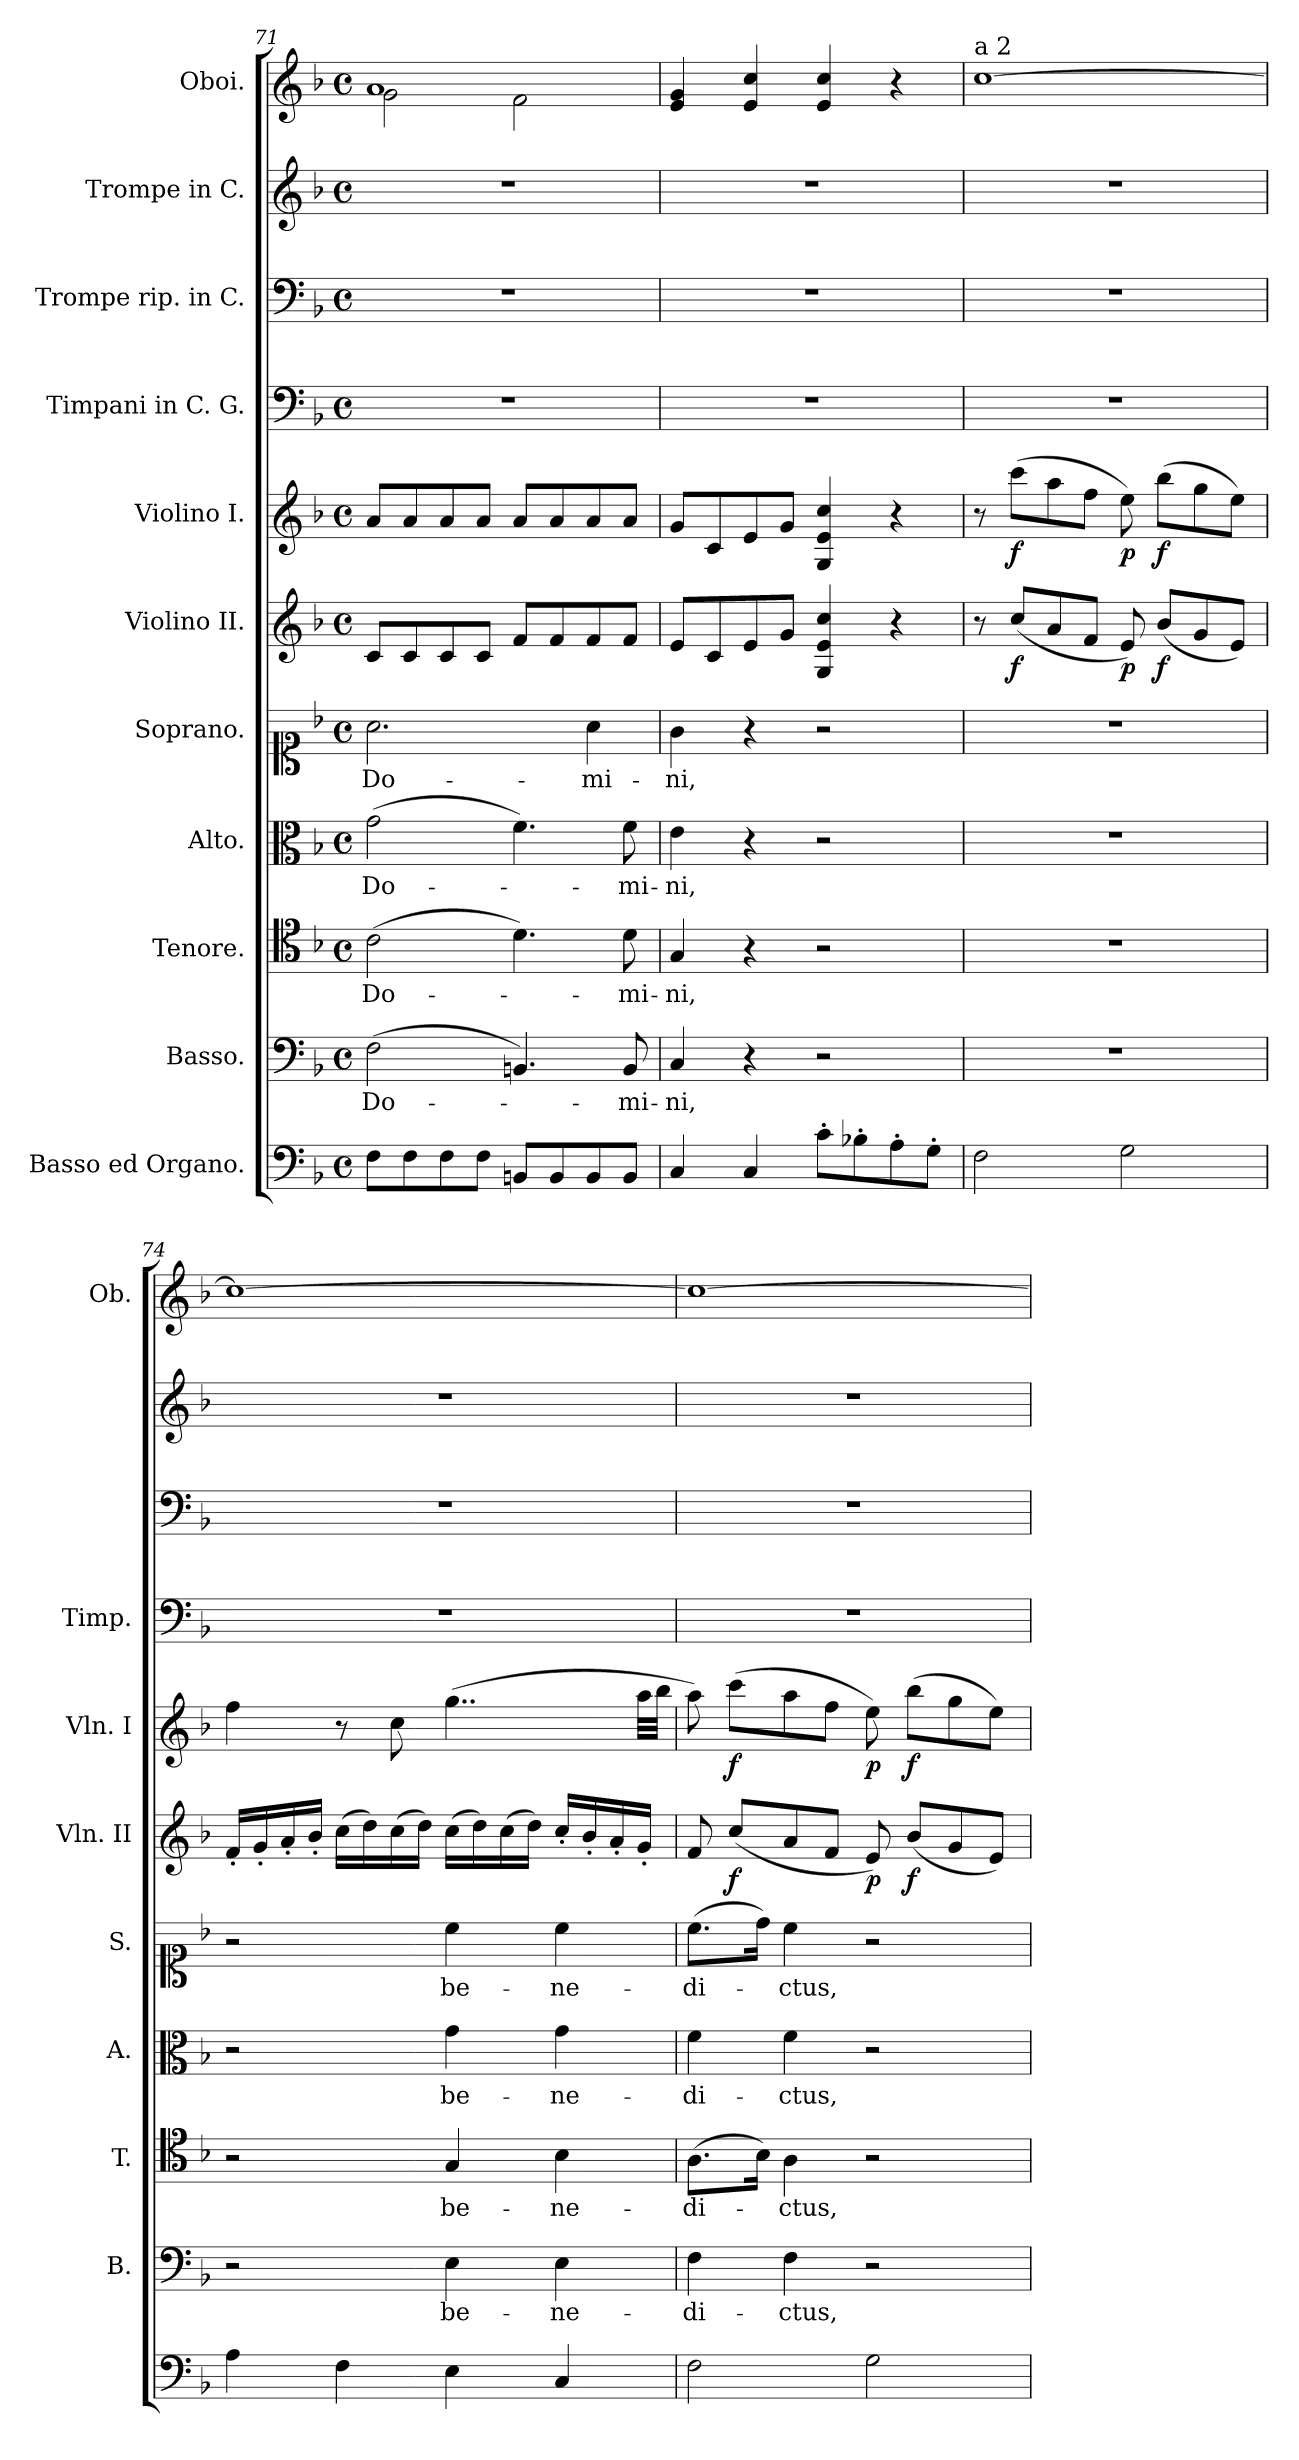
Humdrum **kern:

**kern	**kern	**text	**kern	**text	**kern	**text	**kern	**text	**kern	**dynam	**kern	**dynam	**kern	**kern	**kern	**kern
*part11	*part10	*part10	*part9	*part9	*part8	*part8	*part7	*part7	*part6	*part6	*part5	*part5	*part4	*part3	*part2	*part1
*staff11	*staff10	*staff10	*staff9	*staff9	*staff8	*staff8	*staff7	*staff7	*staff6	*staff6	*staff5	*staff5	*staff4	*staff3	*staff2	*staff1
*I"Basso ed  Organo.	*I"Basso.	*	*I"Tenore.	*	*I"Alto.	*	*I"Soprano.	*	*I"Violino II.	*	*I"Violino I.	*	*I"Timpani in C. G.	*I"Trompe rip. in C.	*I"Trompe in C.	*I"Oboi.
*	*I'B.	*	*I'T.	*	*I'A.	*	*I'S.	*	*I'Vln. II	*	*I'Vln. I	*	*I'Timp.	*	*	*I'Ob.
*clefF4	*clefF4	*	*clefC4	*	*clefC3	*	*clefC1	*	*clefG2	*	*clefG2	*	*clefF4	*clefF4	*clefG2	*clefG2
*k[b-]	*k[b-]	*	*k[b-]	*	*k[b-]	*	*k[b-]	*	*k[b-]	*	*k[b-]	*	*k[b-]	*k[b-]	*k[b-]	*k[b-]
*M4/4	*M4/4	*	*M4/4	*	*M4/4	*	*M4/4	*	*M4/4	*	*M4/4	*	*M4/4	*M4/4	*M4/4	*M4/4
*met(c)	*met(c)	*	*met(c)	*	*met(c)	*	*met(c)	*	*met(c)	*	*met(c)	*	*met(c)	*met(c)	*met(c)	*met(c)
=71	=71	=71	=71	=71	=71	=71	=71	=71	=71	=71	=71	=71	=71	=71	=71	=71
!	!	!LO:LY:b	!	!LO:LY:b	!	!LO:LY:b	!	!LO:LY:b	!	!	!	!	!	!	!	!
*	*	*	*	*	*	*	*	*	*	*	*	*	*	*	*	*^
8F\L	(>2F\	Do-	(>2c\	Do-	(>2g\	Do-	2.a\	Do-	8c/L	.	8a/L	.	1r	1r	1r	1a	2g\
8F\	.	.	.	.	.	.	.	.	8c/	.	8a/	.	.	.	.	.	.
8F\	.	.	.	.	.	.	.	.	8c/	.	8a/	.	.	.	.	.	.
8F\J	.	.	.	.	.	.	.	.	8c/J	.	8a/J	.	.	.	.	.	.
8BBn/L	4.BBn/)	.	4.d\)	.	4.f\)	.	.	.	8f/L	.	8a/L	.	.	.	.	.	2f\
8BB/	.	.	.	.	.	.	.	.	8f/	.	8a/	.	.	.	.	.	.
!	!	!	!	!	!	!	!	!LO:LY:b	!	!	!	!	!	!	!	!	!
8BB/	.	.	.	.	.	.	4a\	-mi-	8f/	.	8a/	.	.	.	.	.	.
!	!	!LO:LY:b	!	!LO:LY:b	!	!LO:LY:b	!	!	!	!	!	!	!	!	!	!	!
8BB/J	8BB/	-mi-	8d\	-mi-	8f\	-mi-	.	.	8f/J	.	8a/J	.	.	.	.	.	.
*	*	*	*	*	*	*	*	*	*	*	*	*	*	*	*	*v	*v
=72	=72	=72	=72	=72	=72	=72	=72	=72	=72	=72	=72	=72	=72	=72	=72	=72
!	!	!LO:LY:b	!	!LO:LY:b	!	!LO:LY:b	!	!LO:LY:b	!	!	!	!	!	!	!	!
4C/	4C/	-ni,	4G/	-ni,	4e\	-ni,	4g\	-ni,	8e/L	.	8g/L	.	1r	1r	1r	4e/ 4g/
.	.	.	.	.	.	.	.	.	8c/	.	8c/	.	.	.	.	.
4C/	4r	.	4r	.	4r	.	4r	.	8e/	.	8e/	.	.	.	.	4e/ 4cc/
.	.	.	.	.	.	.	.	.	8g/J	.	8g/J	.	.	.	.	.
8c'\L	2r	.	2r	.	2r	.	2r	.	4G/ 4e/ 4cc/	.	4G/ 4e/ 4cc/	.	.	.	.	4e/ 4cc/
8B-X'\	.	.	.	.	.	.	.	.	.	.	.	.	.	.	.	.
8A'\	.	.	.	.	.	.	.	.	4r	.	4r	.	.	.	.	4r
8G'\J	.	.	.	.	.	.	.	.	.	.	.	.	.	.	.	.
=73	=73	=73	=73	=73	=73	=73	=73	=73	=73	=73	=73	=73	=73	=73	=73	=73
!	!	!	!	!	!	!	!	!	!	!	!	!	!	!	!	!LO:TX:a:t=a 2
2F\	1r	.	1r	.	1r	.	1r	.	8r	.	8r	.	1r	1r	1r	[1cc
!	!	!	!	!	!	!	!	!	!	!LO:DY:b	!	!LO:DY:b	!	!	!	!
.	.	.	.	.	.	.	.	.	(<8cc/L	f	(>8ccc\L	f	.	.	.	.
.	.	.	.	.	.	.	.	.	8a/	.	8aa\	.	.	.	.	.
.	.	.	.	.	.	.	.	.	8f/J	.	8ff\J	.	.	.	.	.
!	!	!	!	!	!	!	!	!	!	!LO:DY:b	!	!LO:DY:b	!	!	!	!
2G\	.	.	.	.	.	.	.	.	8e/)	p	8ee\)	p	.	.	.	.
!	!	!	!	!	!	!	!	!	!	!LO:DY:b	!	!LO:DY:b	!	!	!	!
.	.	.	.	.	.	.	.	.	(<8b-/L	f	(>8bb-\L	f	.	.	.	.
.	.	.	.	.	.	.	.	.	8g/	.	8gg\	.	.	.	.	.
.	.	.	.	.	.	.	.	.	8e/J)	.	8ee\J)	.	.	.	.	.
=74	=74	=74	=74	=74	=74	=74	=74	=74	=74	=74	=74	=74	=74	=74	=74	=74
4A\	2r	.	2r	.	2r	.	2r	.	16f'/LL	.	4ff\	.	1r	1r	1r	1cc_
.	.	.	.	.	.	.	.	.	16g'/	.	.	.	.	.	.	.
.	.	.	.	.	.	.	.	.	16a'/	.	.	.	.	.	.	.
.	.	.	.	.	.	.	.	.	16b-'/JJ	.	.	.	.	.	.	.
4F\	.	.	.	.	.	.	.	.	(>16cc\LL	.	8r	.	.	.	.	.
.	.	.	.	.	.	.	.	.	16dd\)	.	.	.	.	.	.	.
.	.	.	.	.	.	.	.	.	(>16cc\	.	8cc\	.	.	.	.	.
.	.	.	.	.	.	.	.	.	16dd\JJ)	.	.	.	.	.	.	.
!	!	!LO:LY:b	!	!LO:LY:b	!	!LO:LY:b	!	!LO:LY:b	!	!	!	!	!	!	!	!
4E\	4E\	be-	4G/	be-	4g\	be-	4cc\	be-	(>16cc\LL	.	(>4..gg\	.	.	.	.	.
.	.	.	.	.	.	.	.	.	16dd\)	.	.	.	.	.	.	.
.	.	.	.	.	.	.	.	.	(>16cc\	.	.	.	.	.	.	.
.	.	.	.	.	.	.	.	.	16dd\JJ)	.	.	.	.	.	.	.
!	!	!LO:LY:b	!	!LO:LY:b	!	!LO:LY:b	!	!LO:LY:b	!	!	!	!	!	!	!	!
4C/	4E\	-ne-	4B-\	-ne-	4g\	-ne-	4cc\	-ne-	16cc'/LL	.	.	.	.	.	.	.
.	.	.	.	.	.	.	.	.	16b-'/	.	.	.	.	.	.	.
.	.	.	.	.	.	.	.	.	16a'/	.	.	.	.	.	.	.
.	.	.	.	.	.	.	.	.	16g'/JJ	.	32aa\LLL	.	.	.	.	.
.	.	.	.	.	.	.	.	.	.	.	32bb-\JJJ	.	.	.	.	.
!!LO:LB:g=z
=75	=75	=75	=75	=75	=75	=75	=75	=75	=75	=75	=75	=75	=75	=75	=75	=75
!	!	!LO:LY:b	!	!LO:LY:b	!	!LO:LY:b	!	!LO:LY:b	!	!	!	!	!	!	!	!
2F\	4F\	-di-	(>8.A\L	-di-	4f\	-di-	(>8.cc\L	-di-	8f/	.	8aa\)	.	1r	1r	1r	1cc_
!	!	!	!	!	!	!	!	!	!	!LO:DY:b	!	!LO:DY:b	!	!	!	!
.	.	.	.	.	.	.	.	.	(<8cc/L	f	(>8ccc\L	f	.	.	.	.
.	.	.	16B-\Jk)	.	.	.	16dd\Jk)	.	.	.	.	.	.	.	.	.
!	!	!LO:LY:b	!	!LO:LY:b	!	!LO:LY:b	!	!LO:LY:b	!	!	!	!	!	!	!	!
.	4F\	-ctus,	4A\	-ctus,	4f\	-ctus,	4cc\	-ctus,	8a/	.	8aa\	.	.	.	.	.
.	.	.	.	.	.	.	.	.	8f/J	.	8ff\J	.	.	.	.	.
!	!	!	!	!	!	!	!	!	!	!LO:DY:b	!	!LO:DY:b	!	!	!	!
2G\	2r	.	2r	.	2r	.	2r	.	8e/)	p	8ee\)	p	.	.	.	.
!	!	!	!	!	!	!	!	!	!	!LO:DY:b	!	!LO:DY:b	!	!	!	!
.	.	.	.	.	.	.	.	.	(<8b-/L	f	(>8bb-\L	f	.	.	.	.
.	.	.	.	.	.	.	.	.	8g/	.	8gg\	.	.	.	.	.
.	.	.	.	.	.	.	.	.	8e/J)	.	8ee\J)	.	.	.	.	.
=	=	=	=	=	=	=	=	=	=	=	=	=	=	=	=	=
*-	*-	*-	*-	*-	*-	*-	*-	*-	*-	*-	*-	*-	*-	*-	*-	*-
